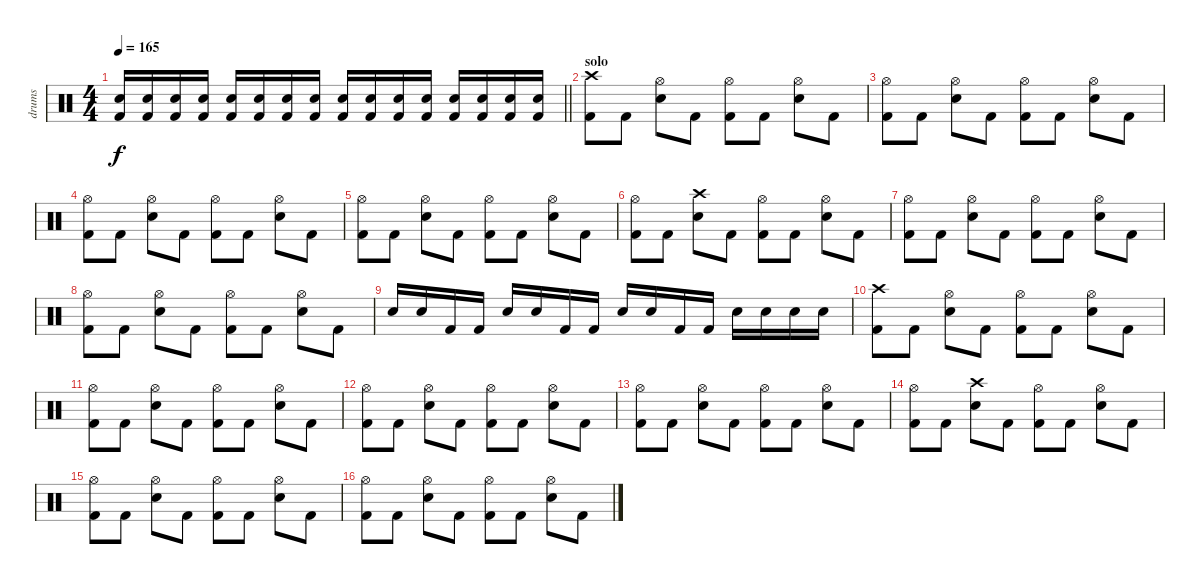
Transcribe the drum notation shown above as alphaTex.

\track ("drums" "drums") {instrument percussion}
\staff {score}
\articulation defaults
\ts (4 4)
\tempo 165
\clef neutral
\barLineRight lightlight
\ks c
("Snare (hit) 2" "Kick (hit) 2").16{dy f} ("Snare (hit) 2" "Kick (hit) 2").16 ("Snare (hit) 2" "Kick (hit) 2").16 ("Snare (hit) 2" "Kick (hit) 2").16 ("Snare (hit) 2" "Kick (hit) 2").16 ("Snare (hit) 2" "Kick (hit) 2").16 ("Snare (hit) 2" "Kick (hit) 2").16 ("Snare (hit) 2" "Kick (hit) 2").16 ("Snare (hit) 2" "Kick (hit) 2").16 ("Snare (hit) 2" "Kick (hit) 2").16 ("Snare (hit) 2" "Kick (hit) 2").16 ("Snare (hit) 2" "Kick (hit) 2").16 ("Snare (hit) 2" "Kick (hit) 2").16 ("Snare (hit) 2" "Kick (hit) 2").16 ("Snare (hit) 2" "Kick (hit) 2").16 ("Snare (hit) 2" "Kick (hit) 2").16 |
\section ("" "solo")
("Crash high (hit)" "Kick (hit) 2").8 "Kick (hit) 2".8 ("Hi-Hat (open)" "Snare (hit) 2").8 "Kick (hit) 2".8 ("Hi-Hat (open)" "Kick (hit) 2").8 "Kick (hit) 2".8 ("Hi-Hat (open)" "Snare (hit) 2").8 "Kick (hit) 2".8 |
("Hi-Hat (open)" "Kick (hit) 2").8 "Kick (hit) 2".8 ("Hi-Hat (open)" "Snare (hit) 2").8 "Kick (hit) 2".8 ("Hi-Hat (open)" "Kick (hit) 2").8 "Kick (hit) 2".8 ("Hi-Hat (open)" "Snare (hit) 2").8 "Kick (hit) 2".8 |
("Hi-Hat (open)" "Kick (hit) 2").8 "Kick (hit) 2".8 ("Hi-Hat (open)" "Snare (hit) 2").8 "Kick (hit) 2".8 ("Hi-Hat (open)" "Kick (hit) 2").8 "Kick (hit) 2".8 ("Hi-Hat (open)" "Snare (hit) 2").8 "Kick (hit) 2".8 |
("Hi-Hat (open)" "Kick (hit) 2").8 "Kick (hit) 2".8 ("Hi-Hat (open)" "Snare (hit) 2").8 "Kick (hit) 2".8 ("Hi-Hat (open)" "Kick (hit) 2").8 "Kick (hit) 2".8 ("Hi-Hat (open)" "Snare (hit) 2").8 "Kick (hit) 2".8 |
("Hi-Hat (open)" "Kick (hit) 2").8 "Kick (hit) 2".8 ("Crash high (hit)" "Snare (hit) 2").8 "Kick (hit) 2".8 ("Hi-Hat (open)" "Kick (hit) 2").8 "Kick (hit) 2".8 ("Hi-Hat (open)" "Snare (hit) 2").8 "Kick (hit) 2".8 |
("Hi-Hat (open)" "Kick (hit) 2").8 "Kick (hit) 2".8 ("Hi-Hat (open)" "Snare (hit) 2").8 "Kick (hit) 2".8 ("Hi-Hat (open)" "Kick (hit) 2").8 "Kick (hit) 2".8 ("Hi-Hat (open)" "Snare (hit) 2").8 "Kick (hit) 2".8 |
("Hi-Hat (open)" "Kick (hit) 2").8 "Kick (hit) 2".8 ("Hi-Hat (open)" "Snare (hit) 2").8 "Kick (hit) 2".8 ("Hi-Hat (open)" "Kick (hit) 2").8 "Kick (hit) 2".8 ("Hi-Hat (open)" "Snare (hit) 2").8 "Kick (hit) 2".8 |
"Snare (hit) 2".16 "Snare (hit) 2".16 "Kick (hit) 2".16 "Kick (hit) 2".16 "Snare (hit) 2".16 "Snare (hit) 2".16 "Kick (hit) 2".16 "Kick (hit) 2".16 "Snare (hit) 2".16 "Snare (hit) 2".16 "Kick (hit) 2".16 "Kick (hit) 2".16 "Snare (hit) 2".16 "Snare (hit) 2".16 "Snare (hit) 2".16 "Snare (hit) 2".16 |
("Crash high (hit)" "Kick (hit) 2").8 "Kick (hit) 2".8 ("Hi-Hat (open)" "Snare (hit) 2").8 "Kick (hit) 2".8 ("Hi-Hat (open)" "Kick (hit) 2").8 "Kick (hit) 2".8 ("Hi-Hat (open)" "Snare (hit) 2").8 "Kick (hit) 2".8 |
("Hi-Hat (open)" "Kick (hit) 2").8 "Kick (hit) 2".8 ("Hi-Hat (open)" "Snare (hit) 2").8 "Kick (hit) 2".8 ("Hi-Hat (open)" "Kick (hit) 2").8 "Kick (hit) 2".8 ("Hi-Hat (open)" "Snare (hit) 2").8 "Kick (hit) 2".8 |
("Hi-Hat (open)" "Kick (hit) 2").8 "Kick (hit) 2".8 ("Hi-Hat (open)" "Snare (hit) 2").8 "Kick (hit) 2".8 ("Hi-Hat (open)" "Kick (hit) 2").8 "Kick (hit) 2".8 ("Hi-Hat (open)" "Snare (hit) 2").8 "Kick (hit) 2".8 |
("Hi-Hat (open)" "Kick (hit) 2").8 "Kick (hit) 2".8 ("Hi-Hat (open)" "Snare (hit) 2").8 "Kick (hit) 2".8 ("Hi-Hat (open)" "Kick (hit) 2").8 "Kick (hit) 2".8 ("Hi-Hat (open)" "Snare (hit) 2").8 "Kick (hit) 2".8 |
("Hi-Hat (open)" "Kick (hit) 2").8 "Kick (hit) 2".8 ("Crash high (hit)" "Snare (hit) 2").8 "Kick (hit) 2".8 ("Hi-Hat (open)" "Kick (hit) 2").8 "Kick (hit) 2".8 ("Hi-Hat (open)" "Snare (hit) 2").8 "Kick (hit) 2".8 |
("Hi-Hat (open)" "Kick (hit) 2").8 "Kick (hit) 2".8 ("Hi-Hat (open)" "Snare (hit) 2").8 "Kick (hit) 2".8 ("Hi-Hat (open)" "Kick (hit) 2").8 "Kick (hit) 2".8 ("Hi-Hat (open)" "Snare (hit) 2").8 "Kick (hit) 2".8 |
("Hi-Hat (open)" "Kick (hit) 2").8 "Kick (hit) 2".8 ("Hi-Hat (open)" "Snare (hit) 2").8 "Kick (hit) 2".8 ("Hi-Hat (open)" "Kick (hit) 2").8 "Kick (hit) 2".8 ("Hi-Hat (open)" "Snare (hit) 2").8 "Kick (hit) 2".8
